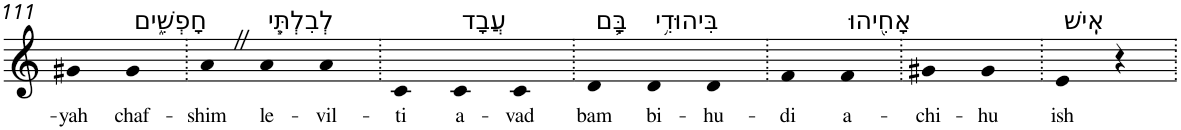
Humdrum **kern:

**kern	**text
*part1	*part1
*staff1	*staff1
*I"Piano	*
*I'Pno	*
!!LO:PB:g=z
*clefG2	*
*k[]	*
=111	=111
!	!LO:LY:b
4g#X	-yah
!LO:TX:a:t=חָפְשִׁ֑ים	!
!	!LO:LY:b
4g#	chaf-
=112.	=112.
!	!LO:LY:b
4aZ	-shim
!LO:TX:a:t=לְבִלְתִּ֧י	!
!	!LO:LY:b
4a	le-
!	!LO:LY:b
4a	-vil-
=113.	=113.
!	!LO:LY:b
4c	-ti
!LO:TX:a:t=עֲבָד	!
!	!LO:LY:b
4c	a-
!	!LO:LY:b
4c	-vad
=114.	=114.
!LO:TX:a:t=בָּ֛ם	!
!	!LO:LY:b
4d	bam
!LO:TX:a:t=בִּיהוּדִ֥י	!
!	!LO:LY:b
4d	bi-
!	!LO:LY:b
4d	-hu-
=115.	=115.
!	!LO:LY:b
4f	-di
!LO:TX:a:t=אָחִ֖יהוּ	!
!	!LO:LY:b
4f	a-
=116.	=116.
!	!LO:LY:b
4g#X	-chi-
!	!LO:LY:b
4g#	-hu
=117.	=117.
!LO:TX:a:t=אִֽישׁ	!
!	!LO:LY:b
4e	ish
4r	.
=.	=.
*-	*-
